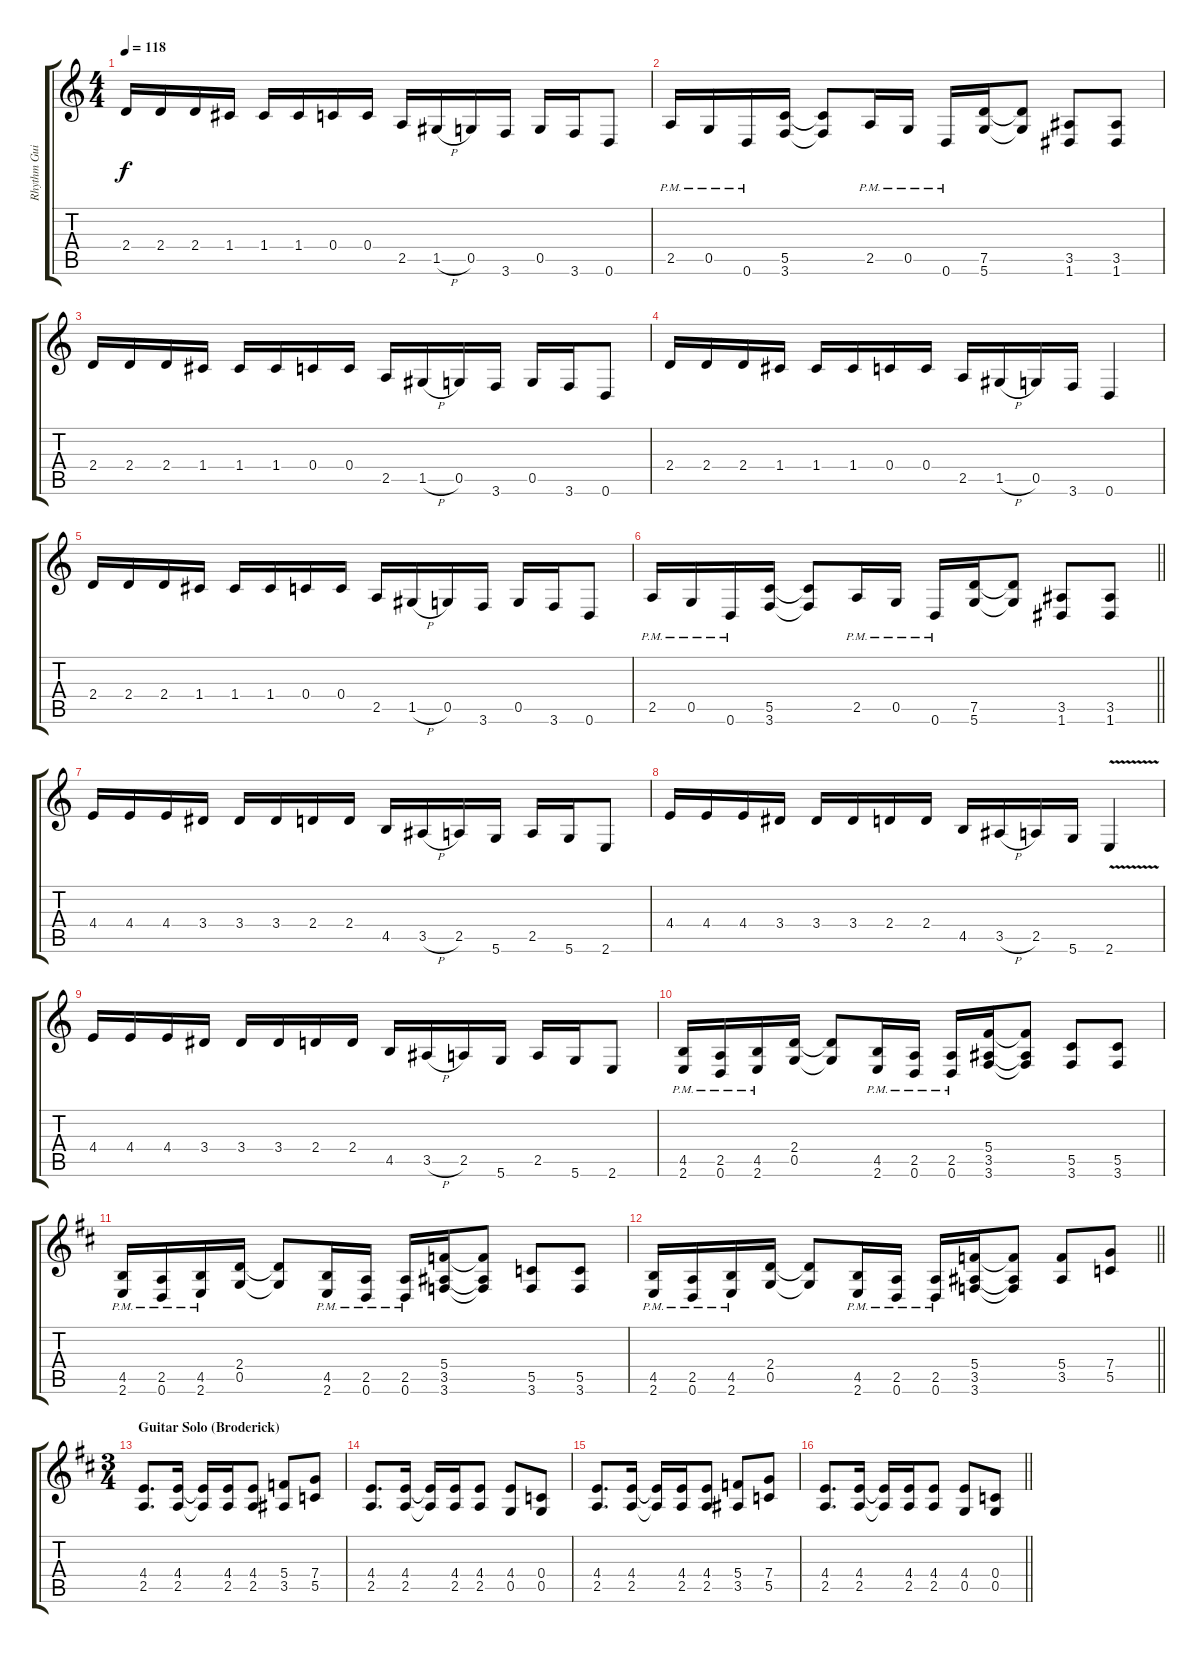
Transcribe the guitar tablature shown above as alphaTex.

\track ("Rhythm Guitar 2" "Rhythm Gui") {instrument distortionguitar}
\staff {score tabs}
\tuning (D4 A3 F3 C3 G2 D2) {hide}
\ts (4 4)
\tempo 118
\clef g2
\ks aminor
2.4.16{dy f} 2.4.16 2.4.16 1.4.16 1.4.16 1.4.16 0.4.16 0.4.16 2.5.16 1.5{h}.16 0.5.16 3.6.16 0.5.16 3.6.16 0.6.8 |
2.5{pm}.16 0.5{pm}.16 0.6{pm}.16 (5.5 3.6).16 (5.5{t} 3.6{t}).8 2.5{pm}.16 0.5{pm}.16 0.6{pm}.16 (7.5 5.6).16 (7.5{t} 5.6{t}).8 (3.5 1.6).8 (3.5 1.6).8 |
2.4.16 2.4.16 2.4.16 1.4.16 1.4.16 1.4.16 0.4.16 0.4.16 2.5.16 1.5{h}.16 0.5.16 3.6.16 0.5.16 3.6.16 0.6.8 |
2.4.16 2.4.16 2.4.16 1.4.16 1.4.16 1.4.16 0.4.16 0.4.16 2.5.16 1.5{h}.16 0.5.16 3.6.16 0.6.4 |
2.4.16 2.4.16 2.4.16 1.4.16 1.4.16 1.4.16 0.4.16 0.4.16 2.5.16 1.5{h}.16 0.5.16 3.6.16 0.5.16 3.6.16 0.6.8 |
\barLineRight lightlight
2.5{pm}.16 0.5{pm}.16 0.6{pm}.16 (5.5 3.6).16 (5.5{t} 3.6{t}).8 2.5{pm}.16 0.5{pm}.16 0.6{pm}.16 (7.5 5.6).16 (7.5{t} 5.6{t}).8 (3.5 1.6).8 (3.5 1.6).8 |
4.4.16 4.4.16 4.4.16 3.4.16 3.4.16 3.4.16 2.4.16 2.4.16 4.5.16 3.5{h}.16 2.5.16 5.6.16 2.5.16 5.6.16 2.6.8 |
4.4.16 4.4.16 4.4.16 3.4.16 3.4.16 3.4.16 2.4.16 2.4.16 4.5.16 3.5{h}.16 2.5.16 5.6.16 2.6{v}.4 |
4.4.16 4.4.16 4.4.16 3.4.16 3.4.16 3.4.16 2.4.16 2.4.16 4.5.16 3.5{h}.16 2.5.16 5.6.16 2.5.16 5.6.16 2.6.8 |
(4.5{pm} 2.6{pm}).16 (2.5{pm} 0.6{pm}).16 (4.5{pm} 2.6{pm}).16 (2.4 0.5).16 (2.4{t} 0.5{t}).8 (4.5{pm} 2.6{pm}).16 (2.5{pm} 0.6{pm}).16 (2.5{pm} 0.6{pm}).16 (5.4 3.5 3.6).16 (5.4{t} 3.5{t} 3.6{t}).8 (5.5 3.6).8 (5.5 3.6).8 |
\ks bminor
(4.5{pm} 2.6{pm}).16 (2.5{pm} 0.6{pm}).16 (4.5{pm} 2.6{pm}).16 (2.4 0.5).16 (2.4{t} 0.5{t}).8 (4.5{pm} 2.6{pm}).16 (2.5{pm} 0.6{pm}).16 (2.5{pm} 0.6{pm}).16 (5.4 3.5 3.6).16 (5.4{t} 3.5{t} 3.6{t}).8 (5.5 3.6).8 (5.5 3.6).8 |
\barLineRight lightlight
(4.5{pm} 2.6{pm}).16 (2.5{pm} 0.6{pm}).16 (4.5{pm} 2.6{pm}).16 (2.4 0.5).16 (2.4{t} 0.5{t}).8 (4.5{pm} 2.6{pm}).16 (2.5{pm} 0.6{pm}).16 (2.5{pm} 0.6{pm}).16 (5.4 3.5 3.6).16 (5.4{t} 3.5{t} 3.6{t}).8 (5.4 3.5).8 (7.4 5.5).8 |
\ts (3 4)
\section ("" "Guitar Solo (Broderick)")
(4.4 2.5).8{d} (4.4 2.5).16 (4.4{t} 2.5{t}).16 (4.4 2.5).16 (4.4 2.5).8 (5.4 3.5).8 (7.4 5.5).8 |
(4.4 2.5).8{d} (4.4 2.5).16 (4.4{t} 2.5{t}).16 (4.4 2.5).16 (4.4 2.5).8 (4.4 0.5).8 (0.4 0.5).8 |
(4.4 2.5).8{d} (4.4 2.5).16 (4.4{t} 2.5{t}).16 (4.4 2.5).16 (4.4 2.5).8 (5.4 3.5).8 (7.4 5.5).8 |
\barLineRight lightlight
(4.4 2.5).8{d} (4.4 2.5).16 (4.4{t} 2.5{t}).16 (4.4 2.5).16 (4.4 2.5).8 (4.4 0.5).8 (0.4 0.5).8
